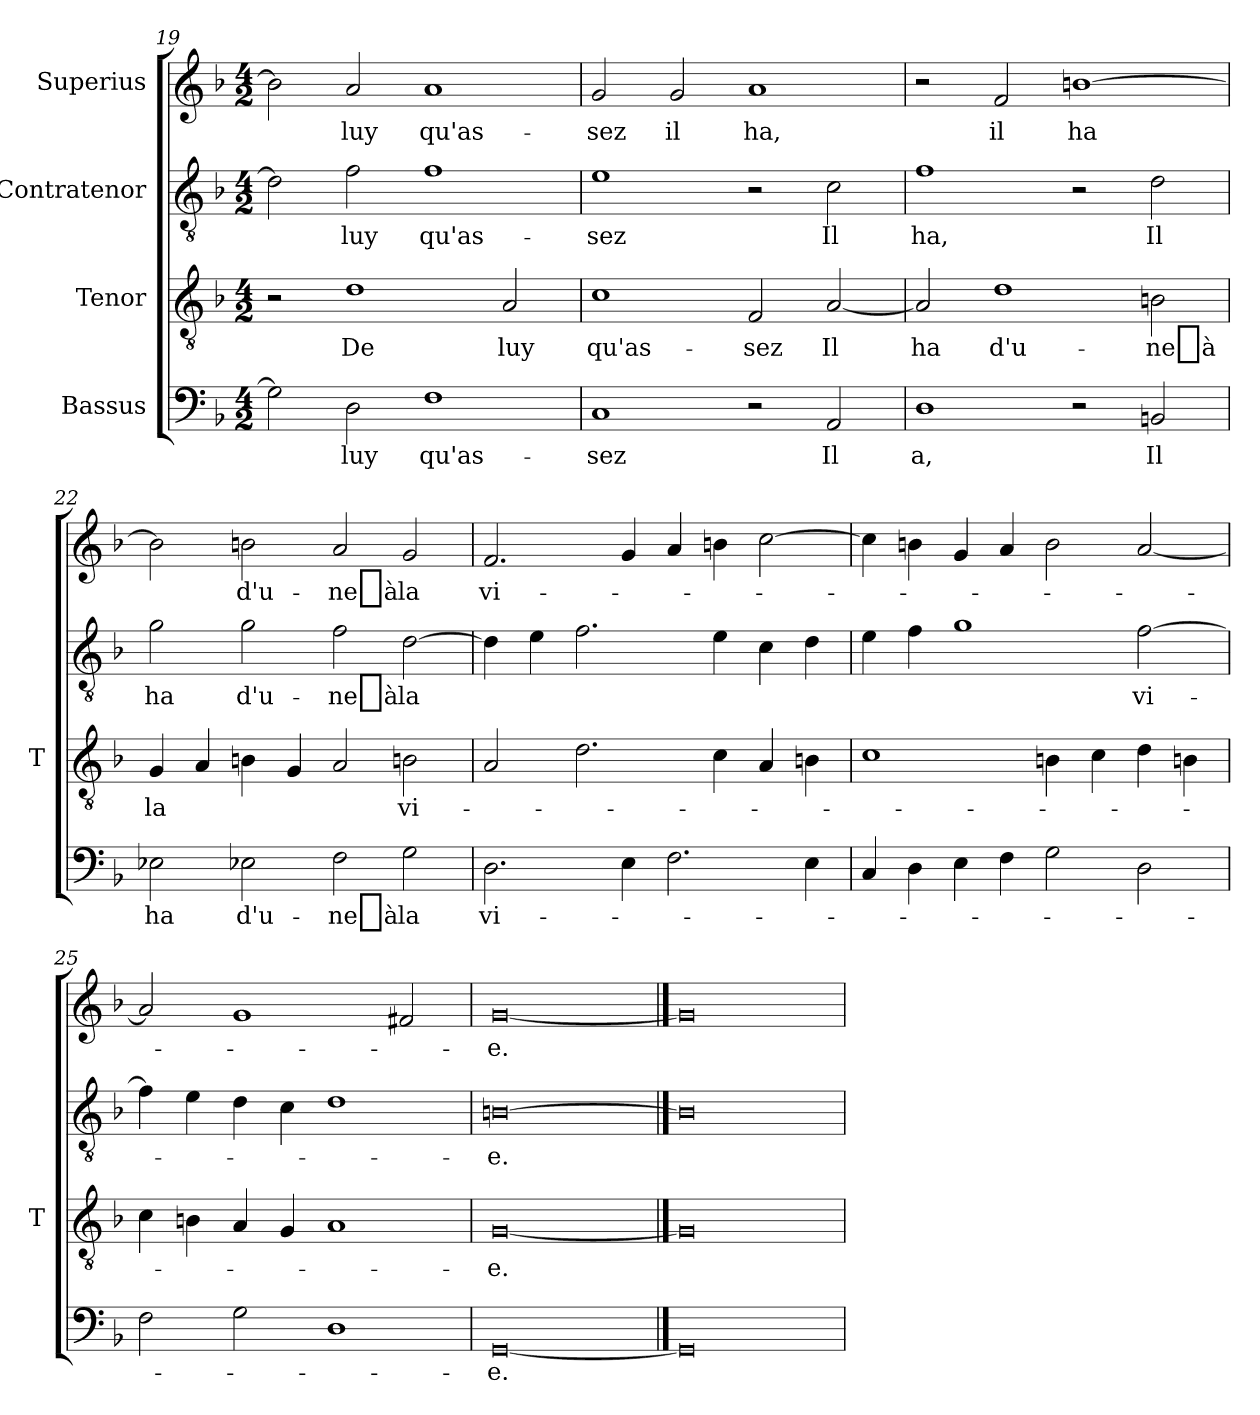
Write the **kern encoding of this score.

**kern	**text	**kern	**text	**kern	**text	**kern	**text
*part4	*part4	*part3	*part3	*part2	*part2	*part1	*part1
*staff4	*staff4	*staff3	*staff3	*staff2	*staff2	*staff1	*staff1
*I"Bassus	*	*I"Tenor	*	*I"Contratenor	*	*I"Superius	*
*	*	*I'T	*	*	*	*	*
*clefF4	*	*clefGv2	*	*clefGv2	*	*clefG2	*
*k[b-]	*	*k[b-]	*	*k[b-]	*	*k[b-]	*
*M4/2	*	*M4/2	*	*M4/2	*	*M4/2	*
=19	=19	=19	=19	=19	=19	=19	=19
2G]	.	2r	.	2d]	.	2b]	.
2D	-luy	1d	-De	2f	-luy	2a	-luy
1F	qu'as-	.	.	1f	qu'as-	1a	qu'as-
.	.	2A	-luy	.	.	.	.
=20	=20	=20	=20	=20	=20	=20	=20
1C	-sez	1c	qu'as-	1e	-sez	2g	-sez
.	.	.	.	.	.	2g	-il
2r	.	2F	-sez	2r	.	1a	-ha,
2AA	-Il	[2A	-Il	2c	-Il	.	.
=21	=21	=21	=21	=21	=21	=21	=21
1D	-a,	2A]	-ha	1f	-ha,	2r	.
.	.	1d	d'u-	.	.	2f	-il
2r	.	.	.	2r	.	[1b	-ha
2BB	-Il	2Bn	-ne_à	2d	-Il	.	.
=22	=22	=22	=22	=22	=22	=22	=22
2E-X	-ha	4G	-la	2g	-ha	2b]	.
.	.	4A	.	.	.	.	.
2E-X	d'u-	4Bn	.	2g	d'u-	2b	d'u-
.	.	4G	.	.	.	.	.
2F	-ne_à	2A	.	2f	-ne_à	2a	-ne_à
2G	-la	2Bn	vi-	[2d	-la	2g	-la
=23	=23	=23	=23	=23	=23	=23	=23
2.D	vi-	2A	.	4d]	.	2.f	vi-
.	.	.	.	4e	.	.	.
.	.	2.d	.	2.f	.	.	.
4E	.	.	.	.	.	4g	.
2.F	.	.	.	.	.	4a	.
.	.	4c	.	4e	.	4b	.
.	.	4A	.	4c	.	[2cc	.
4E	.	4Bn	.	4d	.	.	.
=24	=24	=24	=24	=24	=24	=24	=24
4C	.	1c	.	4e	.	4cc]	.
4D	.	.	.	4f	.	4b	.
4E	.	.	.	1g	.	4g	.
4F	.	.	.	.	.	4a	.
2G	.	4Bn	.	.	.	2b	.
.	.	4c	.	.	.	.	.
2D	.	4d	.	[2f	vi-	[2a	.
.	.	4Bn	.	.	.	.	.
=25	=25	=25	=25	=25	=25	=25	=25
2F	.	4c	.	4f]	.	2a]	.
.	.	4Bn	.	4e	.	.	.
2G	.	4A	.	4d	.	1g	.
.	.	4G	.	4c	.	.	.
1D	.	1A	.	1d	.	.	.
.	.	.	.	.	.	2f#X	.
=26	=26	=26	=26	=26	=26	=26	=26
[0GG	-e.	[0G	-e.	[0Bn	-e.	[0g	-e.
==27	==27	==27	==27	==27	==27	==27	==27
0GG]	.	0G]	.	0B]	.	0g]	.
=	=	=	=	=	=	=	=
*-	*-	*-	*-	*-	*-	*-	*-
